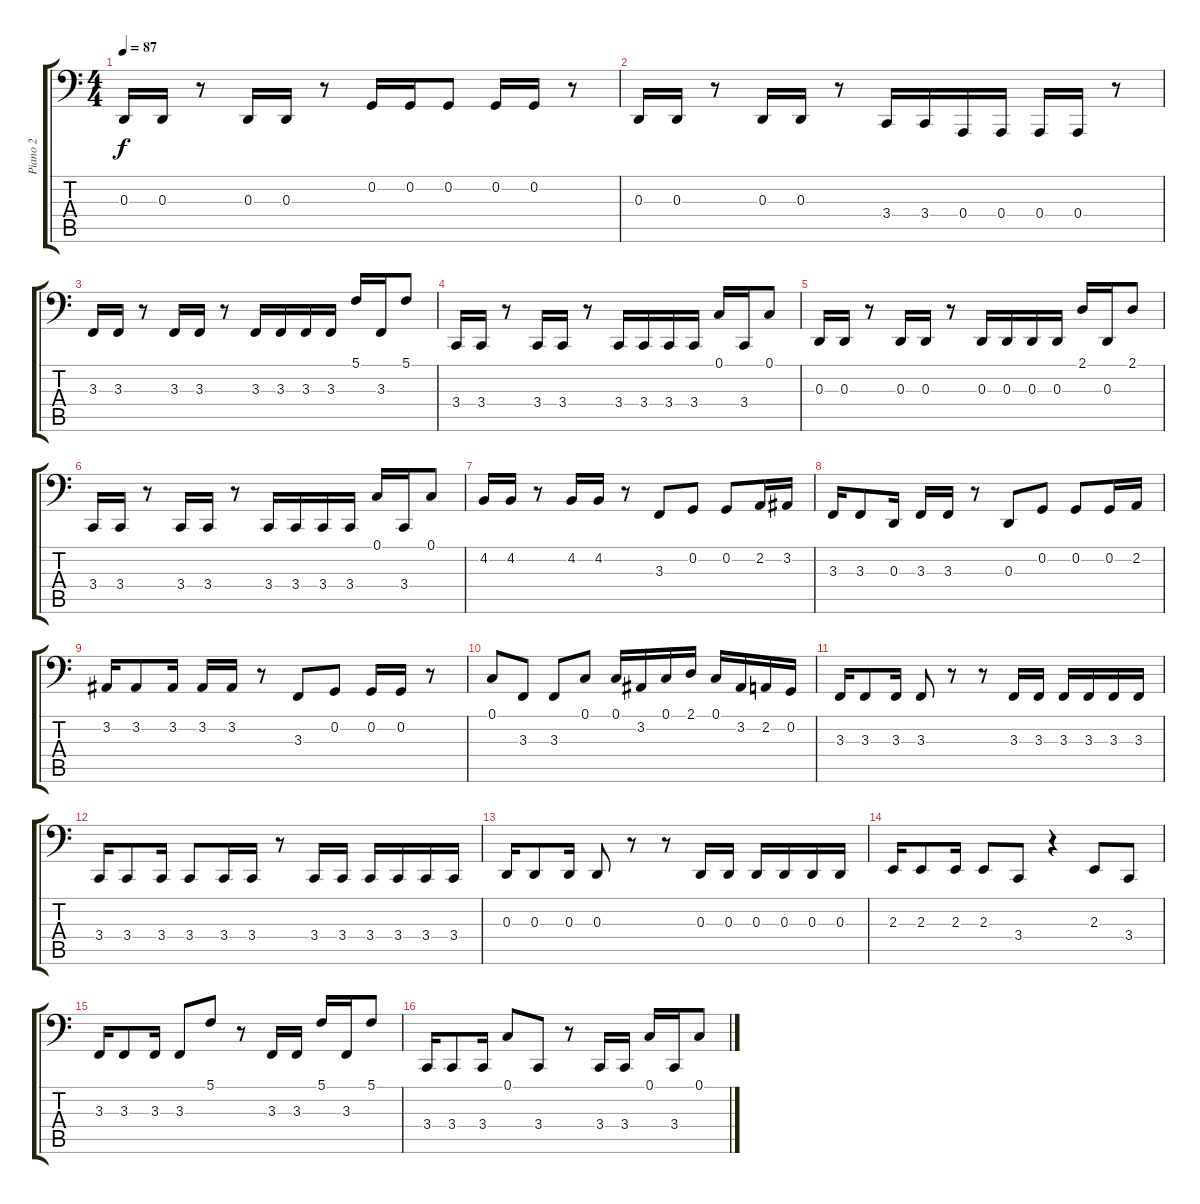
\track ("Piano 2" "Piano 2") {instrument acousticgrandpiano}
\staff {score tabs}
\tuning (C3 G2 D2 A1 E1 B0) {hide}
\ts (4 4)
\tempo 87
\clef f4
\ks c
0.3.16{dy f} 0.3.16 r.8 0.3.16 0.3.16 r.8 0.2.16 0.2.16 0.2.8 0.2.16 0.2.16 r.8 |
0.3.16 0.3.16 r.8 0.3.16 0.3.16 r.8 3.4.16 3.4.16 0.4.16 0.4.16 0.4.16 0.4.16 r.8 |
3.3.16 3.3.16 r.8 3.3.16 3.3.16 r.8 3.3.16 3.3.16 3.3.16 3.3.16 5.1.16 3.3.16 5.1.8 |
3.4.16 3.4.16 r.8 3.4.16 3.4.16 r.8 3.4.16 3.4.16 3.4.16 3.4.16 0.1.16 3.4.16 0.1.8 |
0.3.16 0.3.16 r.8 0.3.16 0.3.16 r.8 0.3.16 0.3.16 0.3.16 0.3.16 2.1.16 0.3.16 2.1.8 |
3.4.16 3.4.16 r.8 3.4.16 3.4.16 r.8 3.4.16 3.4.16 3.4.16 3.4.16 0.1.16 3.4.16 0.1.8 |
4.2.16 4.2.16 r.8 4.2.16 4.2.16 r.8 3.3.8 0.2.8 0.2.8 2.2.16 3.2.16 |
3.3.16 3.3.8 0.3.16 3.3.16 3.3.16 r.8 0.3.8 0.2.8 0.2.8 0.2.16 2.2.16 |
3.2.16 3.2.8 3.2.16 3.2.16 3.2.16 r.8 3.3.8 0.2.8 0.2.16 0.2.16 r.8 |
0.1.8 3.3.8 3.3.8 0.1.8 0.1.16 3.2.16 0.1.16 2.1.16 0.1.16 3.2.16 2.2.16 0.2.16 |
3.3.16 3.3.8 3.3.16 3.3.8 r.8 r.8 3.3.16 3.3.16 3.3.16 3.3.16 3.3.16 3.3.16 |
3.4.16 3.4.8 3.4.16 3.4.8 3.4.16 3.4.16 r.8 3.4.16 3.4.16 3.4.16 3.4.16 3.4.16 3.4.16 |
0.3.16 0.3.8 0.3.16 0.3.8 r.8 r.8 0.3.16 0.3.16 0.3.16 0.3.16 0.3.16 0.3.16 |
2.3.16 2.3.8 2.3.16 2.3.8 3.4.8 r.4 2.3.8 3.4.8 |
3.3.16 3.3.8 3.3.16 3.3.8 5.1.8 r.8 3.3.16 3.3.16 5.1.16 3.3.16 5.1.8 |
3.4.16 3.4.8 3.4.16 0.1.8 3.4.8 r.8 3.4.16 3.4.16 0.1.16 3.4.16 0.1.8
